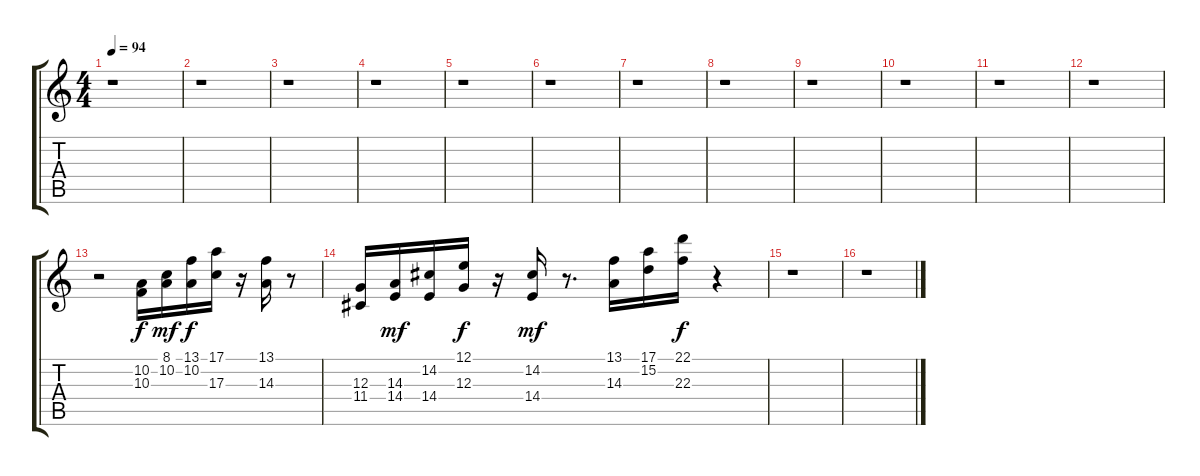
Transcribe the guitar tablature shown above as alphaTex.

\track "" {instrument marimba}
\staff {score tabs}
\tuning (E4 B3 G3 D3 A2 E2) {hide}
\ts (4 4)
\tempo 94
\clef g2
\ks c
r.1{dy f} |
r.1 |
r.1 |
r.1 |
r.1 |
r.1 |
r.1 |
r.1 |
r.1 |
r.1 |
r.1 |
r.1 |
r.2 (10.2 10.3).16 (8.1 10.2).16{dy mf} (13.1 10.2).16{dy f} (17.1 17.3).16 r.16 (13.1 14.3).16 r.8 |
(12.3 11.4).16 (14.3 14.4).16{dy mf} (14.2 14.4).16 (12.1 12.3).16{dy f} r.16 (14.2 14.4).16{dy mf} r.8{d} (13.1 14.3).16 (17.1 15.2).16 (22.1 22.3).16{dy f} r.4 |
r.1 |
r.1
